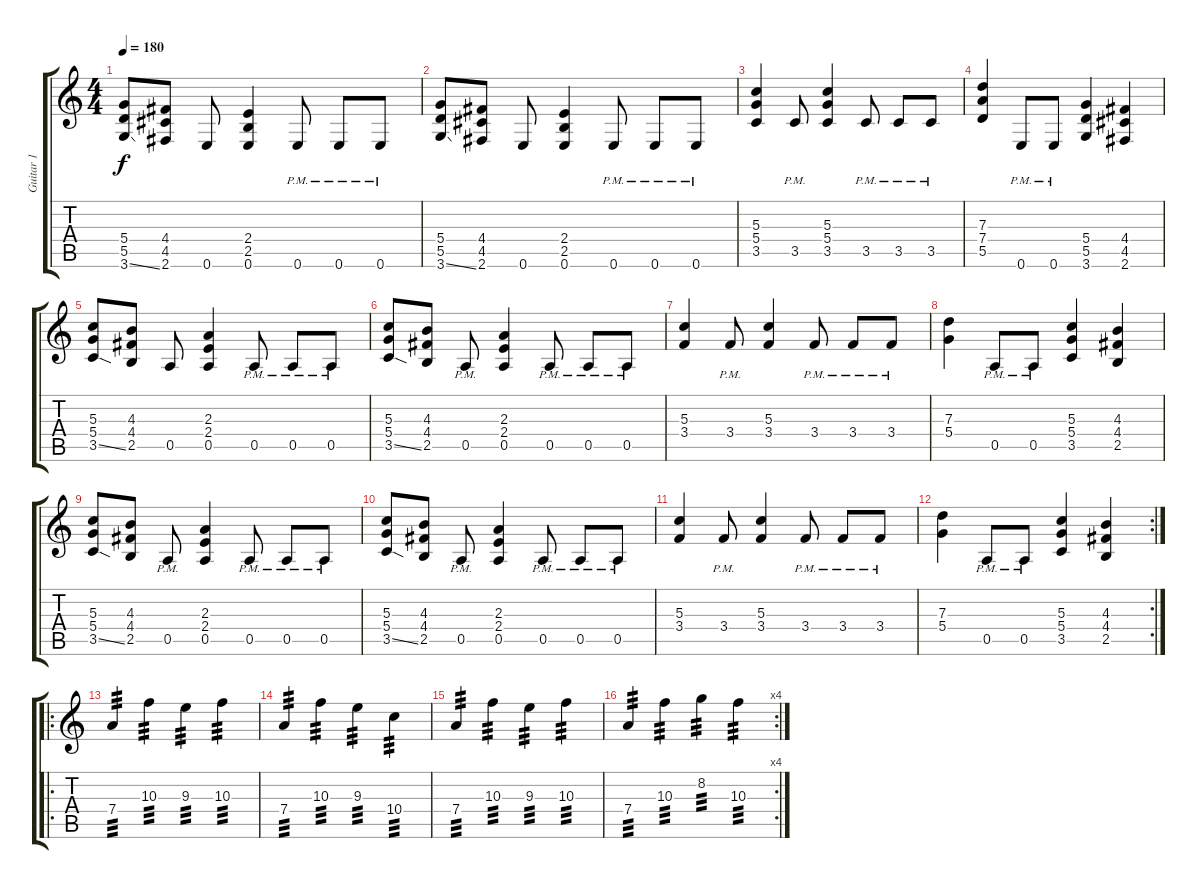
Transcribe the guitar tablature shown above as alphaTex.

\track ("Guitar 1" "Guitar 1") {instrument distortionguitar}
\staff {score tabs}
\tuning (E4 B3 G3 D3 A2 E2) {hide}
\ts (4 4)
\tempo 180
\clef g2
\ks c
(5.4 5.5 3.6{ss}).8{dy f} (4.4 4.5 2.6).8 0.6.8 (2.4 2.5 0.6).4 0.6{pm}.8 0.6{pm}.8 0.6{pm}.8 |
(5.4 5.5 3.6{ss}).8 (4.4 4.5 2.6).8 0.6.8 (2.4 2.5 0.6).4 0.6{pm}.8 0.6{pm}.8 0.6{pm}.8 |
(5.3 5.4 3.5).4 3.5{pm}.8 (5.3 5.4 3.5).4 3.5{pm}.8 3.5{pm}.8 3.5{pm}.8 |
(7.3 7.4 5.5).4 0.6{pm}.8 0.6{pm}.8 (5.4 5.5 3.6).4 (4.4 4.5 2.6).4 |
(5.3 5.4 3.5{ss}).8 (4.3 4.4 2.5).8 0.5.8 (2.3 2.4 0.5).4 0.5{pm}.8 0.5{pm}.8 0.5{pm}.8 |
(5.3 5.4 3.5{ss}).8 (4.3 4.4 2.5).8 0.5{pm}.8 (2.3 2.4 0.5).4 0.5{pm}.8 0.5{pm}.8 0.5{pm}.8 |
(5.3 3.4).4 3.4{pm}.8 (5.3 3.4).4 3.4{pm}.8 3.4{pm}.8 3.4{pm}.8 |
(7.3 5.4).4 0.5{pm}.8 0.5{pm}.8 (5.3 5.4 3.5).4 (4.3 4.4 2.5).4 |
(5.3 5.4 3.5{ss}).8 (4.3 4.4 2.5).8 0.5{pm}.8 (2.3 2.4 0.5).4 0.5{pm}.8 0.5{pm}.8 0.5{pm}.8 |
(5.3 5.4 3.5{ss}).8 (4.3 4.4 2.5).8 0.5{pm}.8 (2.3 2.4 0.5).4 0.5{pm}.8 0.5{pm}.8 0.5{pm}.8 |
(5.3 3.4).4 3.4{pm}.8 (5.3 3.4).4 3.4{pm}.8 3.4{pm}.8 3.4{pm}.8 |
\rc 2
(7.3 5.4).4 0.5{pm}.8 0.5{pm}.8 (5.3 5.4 3.5).4 (4.3 4.4 2.5).4 |
\ro
7.4.4{tp 3} 10.3.4{tp 3} 9.3.4{tp 3} 10.3.4{tp 3} |
7.4.4{tp 3} 10.3.4{tp 3} 9.3.4{tp 3} 10.4.4{tp 3} |
7.4.4{tp 3} 10.3.4{tp 3} 9.3.4{tp 3} 10.3.4{tp 3} |
\rc 4
7.4.4{tp 3} 10.3.4{tp 3} 8.2.4{tp 3} 10.3.4{tp 3}
